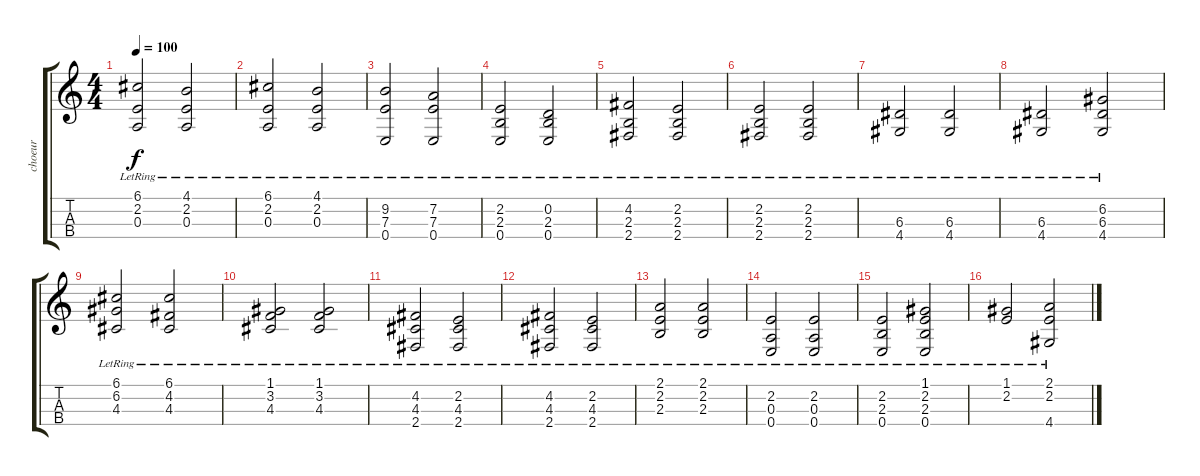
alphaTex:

\track ("choeur" "choeur") {instrument fx6goblins}
\staff {score tabs}
\tuning (G4 D4 A3 E3) {hide}
\ts (4 4)
\tempo 100
\clef g2
\ks c
(6.1{lr} 2.2{lr} 0.3).2{dy f} (4.1{lr} 2.2{lr} 0.3).2 |
(6.1{lr} 2.2{lr} 0.3).2 (4.1{lr} 2.2{lr} 0.3).2 |
(9.2{lr} 7.3{lr} 0.4).2 (7.2{lr} 7.3 0.4).2 |
(2.2{lr} 2.3 0.4).2 (0.2{lr} 2.3 0.4).2 |
(4.2{lr} 2.3 2.4).2 (2.2{lr} 2.3 2.4).2 |
(2.2{lr} 2.3 2.4).2 (2.2{lr} 2.3 2.4).2 |
(6.3{lr} 4.4{lr}).2 (6.3{lr} 4.4{lr}).2 |
(6.3{lr} 4.4{lr}).2 (6.2{lr} 6.3 4.4).2 |
(6.1{lr} 6.2{lr} 4.3).2 (6.1{lr} 4.2{lr} 4.3).2 |
(1.1{lr} 3.2{lr} 4.3{lr}).2 (1.1{lr} 3.2{lr} 4.3).2 |
(4.2{lr} 4.3 2.4).2 (2.2{lr} 4.3 2.4).2 |
(4.2{lr} 4.3 2.4).2 (2.2{lr} 4.3 2.4).2 |
(2.1{lr} 2.2{lr} 2.3).2 (2.1{lr} 2.2{lr} 2.3).2 |
(2.2{lr} 0.3 0.4).2 (2.2{lr} 0.3 0.4).2 |
(2.2{lr} 2.3 0.4).2 (1.1{lr} 2.2{lr} 2.3 0.4).2 |
(1.1{lr} 2.2{lr}).2 (2.1{lr} 2.2{lr} 4.4).2
